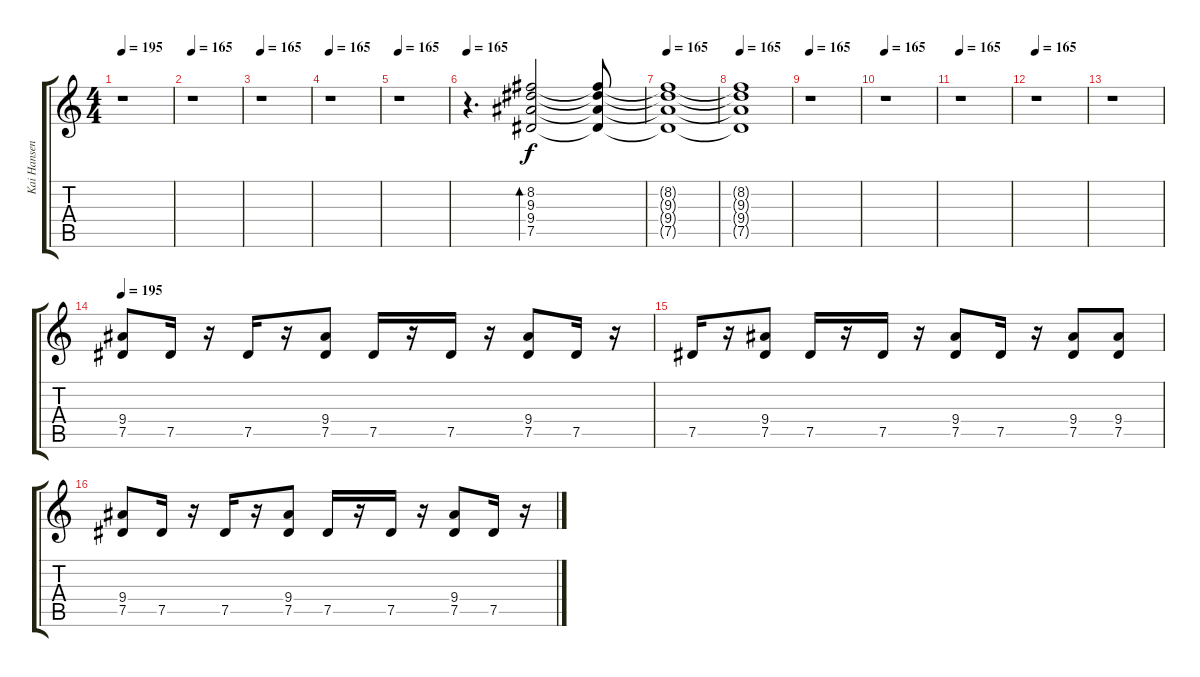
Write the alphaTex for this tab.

\track ("Kai Hansen" "Kai Hansen") {instrument distortionguitar}
\staff {score tabs}
\tuning (Eb4 Bb3 Gb3 Db3 Ab2 Eb2) {hide}
\ts (4 4)
\tempo 195
\tempo 165
\tempo 195
\clef g2
\ks c
r.1{dy f instrument distortionguitar} |
\tempo 165
r.1 |
\tempo 165
r.1 |
\tempo 165
r.1 |
\tempo 165
r.1 |
\tempo 165
r.4{d} (8.2 9.3 9.4 7.5).2{bd 480 instrument electricguitarclean} (8.2{t} 9.3{t} 9.4{t} 7.5{t}).8 |
\tempo 165
(8.2{t} 9.3{t} 9.4{t} 7.5{t}).1 |
\tempo 165
(8.2{t} 9.3{t} 9.4{t} 7.5{t}).1 |
\tempo 165
r.1 |
\tempo 165
r.1{instrument distortionguitar} |
\tempo 165
r.1 |
\tempo 165
r.1 |
r.1 |
\tempo 195
(9.4 7.5).8 7.5.16 r.16 7.5.16 r.16 (9.4 7.5).8 7.5.16 r.16 7.5.16 r.16 (9.4 7.5).8 7.5.16 r.16 |
7.5.16 r.16 (9.4 7.5).8 7.5.16 r.16 7.5.16 r.16 (9.4 7.5).8 7.5.16 r.16 (9.4 7.5).8 (9.4 7.5).8 |
(9.4 7.5).8 7.5.16 r.16 7.5.16 r.16 (9.4 7.5).8 7.5.16 r.16 7.5.16 r.16 (9.4 7.5).8 7.5.16 r.16
